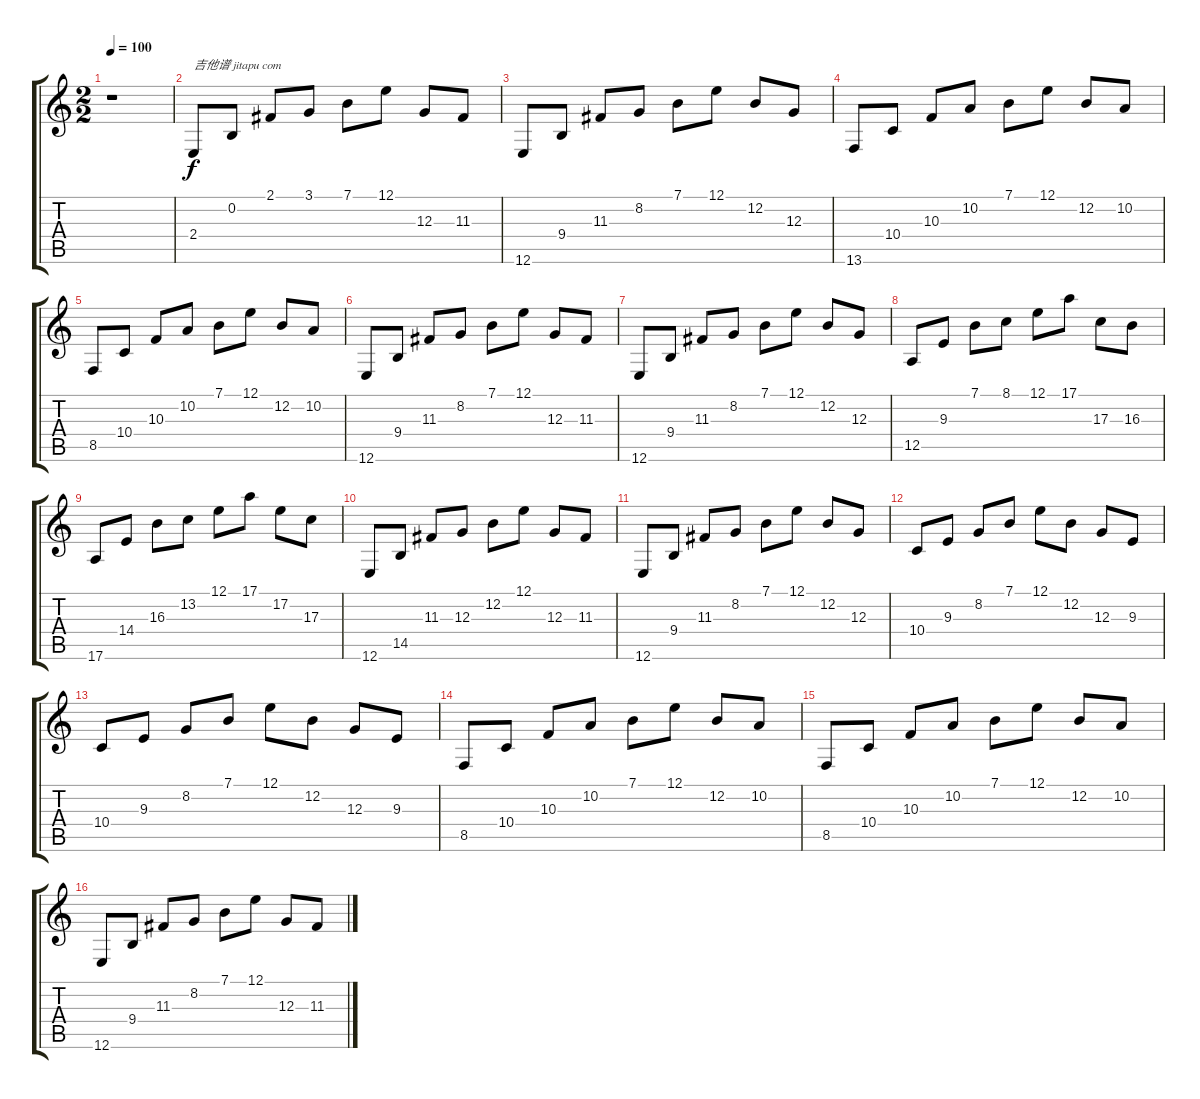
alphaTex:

\track "" {instrument sitar}
\staff {score tabs}
\tuning (E4 B3 G3 D3 A2 E2) {hide}
\ts (2 2)
\tempo 100
\clef g2
\ks c
r.1{dy f instrument sitar} |
2.4.8{txt "吉他谱 jitapu com"} 0.2.8 2.1.8 3.1.8 7.1.8 12.1.8 12.3.8 11.3.8 |
12.6.8 9.4.8 11.3.8 8.2.8 7.1.8 12.1.8 12.2.8 12.3.8 |
13.6.8 10.4.8 10.3.8 10.2.8 7.1.8 12.1.8 12.2.8 10.2.8 |
8.5.8 10.4.8 10.3.8 10.2.8 7.1.8 12.1.8 12.2.8 10.2.8 |
12.6.8 9.4.8 11.3.8 8.2.8 7.1.8 12.1.8 12.3.8 11.3.8 |
12.6.8 9.4.8 11.3.8 8.2.8 7.1.8 12.1.8 12.2.8 12.3.8 |
12.5.8 9.3.8 7.1.8 8.1.8 12.1.8 17.1.8 17.3.8 16.3.8 |
17.6.8 14.4.8 16.3.8 13.2.8 12.1.8 17.1.8 17.2.8 17.3.8 |
12.6.8 14.5.8 11.3.8 12.3.8 12.2.8 12.1.8 12.3.8 11.3.8 |
12.6.8 9.4.8 11.3.8 8.2.8 7.1.8 12.1.8 12.2.8 12.3.8 |
10.4.8 9.3.8 8.2.8 7.1.8 12.1.8 12.2.8 12.3.8 9.3.8 |
10.4.8 9.3.8 8.2.8 7.1.8 12.1.8 12.2.8 12.3.8 9.3.8 |
8.5.8 10.4.8 10.3.8 10.2.8 7.1.8 12.1.8 12.2.8 10.2.8 |
8.5.8 10.4.8 10.3.8 10.2.8 7.1.8 12.1.8 12.2.8 10.2.8 |
12.6.8 9.4.8 11.3.8 8.2.8 7.1.8 12.1.8 12.3.8 11.3.8
